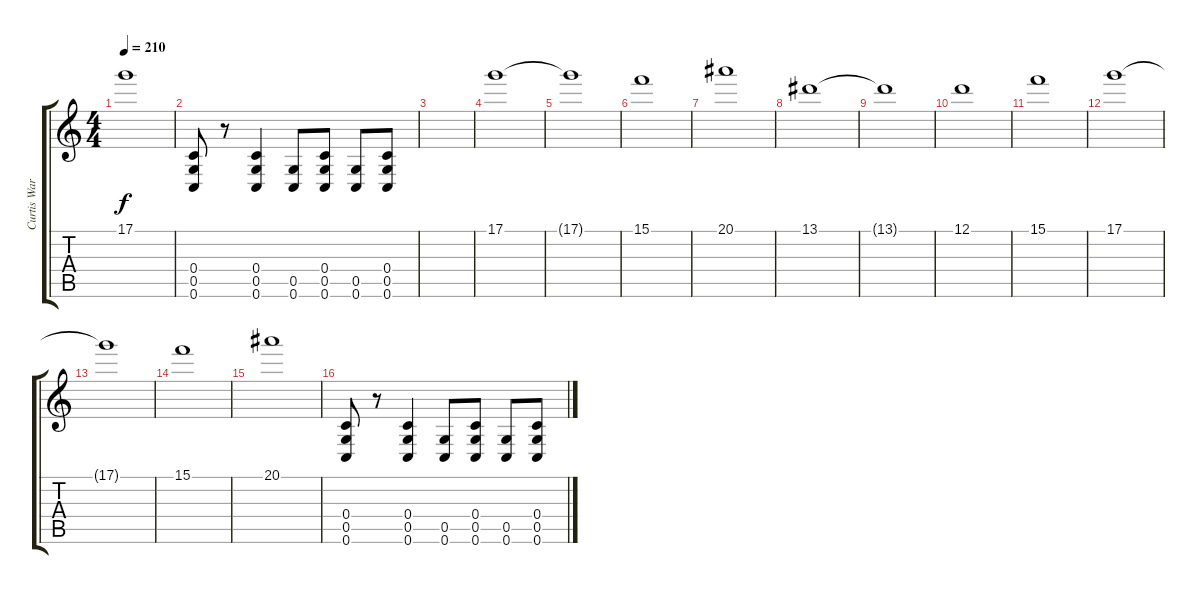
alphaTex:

\track ("Curtis Ward" "Curtis War") {instrument distortionguitar}
\staff {score tabs}
\tuning (D4 A3 F3 C3 G2 C2) {hide}
\ts (4 4)
\tempo 210
\clef g2
\ks c
17.1{t}.1{dy f} |
(0.4 0.5 0.6).8 r.8 (0.4 0.5 0.6).4 (0.5 0.6).8 (0.4 0.5 0.6).8 (0.5 0.6).8 (0.4 0.5 0.6).8 |
|
17.1.1 |
17.1{t}.1 |
15.1.1 |
20.1.1 |
13.1.1 |
13.1{t}.1 |
12.1.1 |
15.1.1 |
17.1.1 |
17.1{t}.1 |
15.1.1 |
20.1.1 |
(0.4 0.5 0.6).8 r.8 (0.4 0.5 0.6).4 (0.5 0.6).8 (0.4 0.5 0.6).8 (0.5 0.6).8 (0.4 0.5 0.6).8
